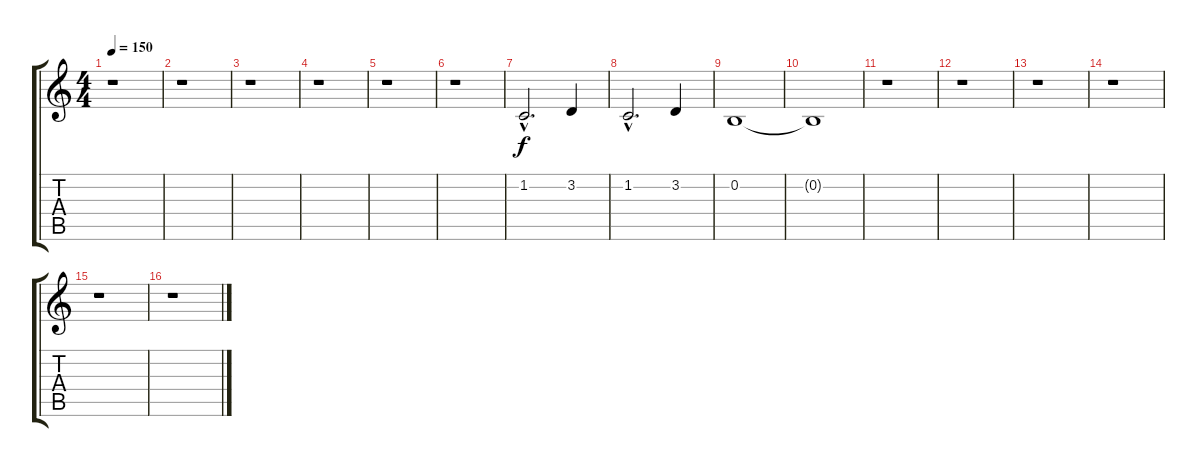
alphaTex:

\track "" {instrument trumpet}
\staff {score tabs}
\tuning (E4 B3 G3 D3 A2 E2) {hide}
\ts (4 4)
\tempo 150
\clef g2
\ks c
r.1{dy f} |
r.1 |
r.1 |
r.1 |
r.1 |
r.1 |
1.2{hac}.2{d} 3.2.4 |
1.2{hac}.2{d} 3.2.4 |
0.2.1 |
0.2{t}.1 |
r.1 |
r.1 |
r.1 |
r.1 |
r.1 |
r.1
